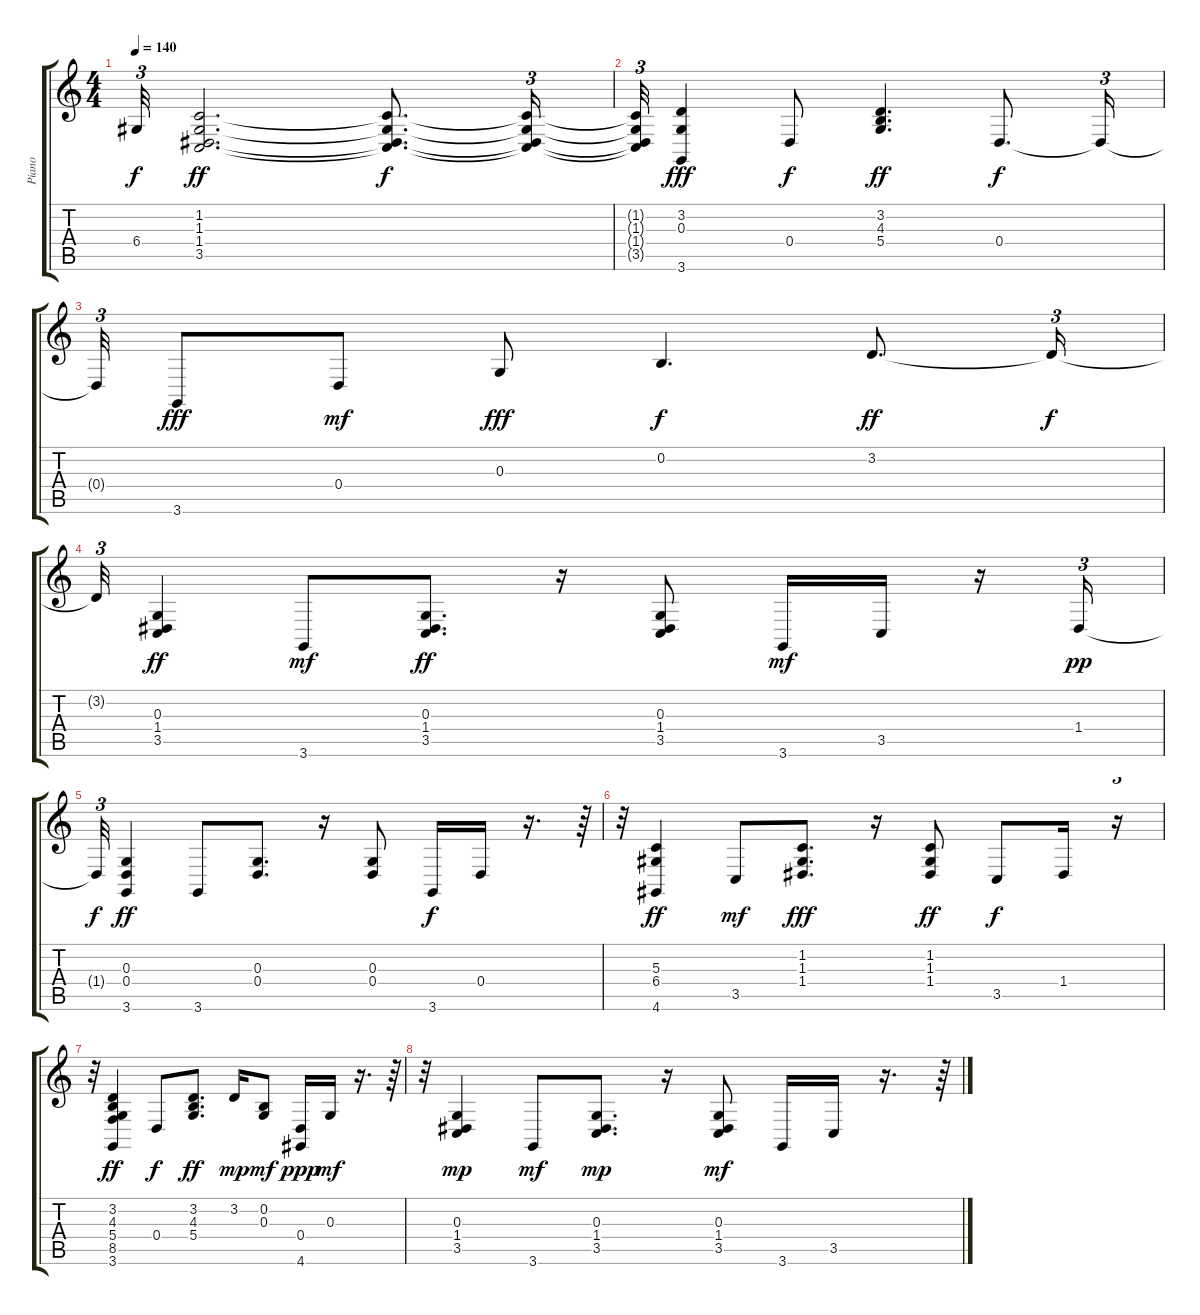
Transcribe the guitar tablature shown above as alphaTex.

\track ("Piano" "Piano") {instrument tangoaccordion}
\staff {score tabs}
\tuning (E4 B3 G3 D3 A2 E2) {hide}
\ts (4 4)
\tempo 140
\clef g2
\ks c
6.4{t}.32{tu (3 2) dy f} (1.2 1.3 1.4 3.5).2{d dy ff} (1.2{t} 1.3{t} 1.4{t} 3.5{t}).8{d dy f} (1.2{t} 1.3{t} 1.4{t} 3.5{t}).16{tu (3 2)} |
(1.2{t} 1.3{t} 1.4{t} 3.5{t}).32{tu (3 2)} (3.2 0.3 3.6).4{dy fff} 0.4.8{dy f} (3.2 4.3 5.4).4{d dy ff} 0.4.8{d dy f} 0.4{t}.16{tu (3 2)} |
0.4{t}.32{tu (3 2)} 3.6.8{dy fff} 0.4.8{dy mf} 0.3.8{dy fff} 0.2.4{d dy f} 3.2.8{d dy ff} 3.2{t}.16{tu (3 2) dy f} |
3.2{t}.32{tu (3 2)} (0.3 1.4 3.5).4{dy ff} 3.6.8{dy mf} (0.3 1.4 3.5).8{d dy ff} r.16 (0.3 1.4 3.5).8 3.6.16{dy mf} 3.5.16 r.16 1.4.16{tu (3 2) dy pp} |
1.4{t}.32{tu (3 2) dy f} (0.3 0.4 3.6).4{dy ff} 3.6.8 (0.3 0.4).8{d} r.16 (0.3 0.4).8 3.6.16{dy f} 0.4.16 r.16{d} r.64{tu (3 2)} |
r.32{tu (3 2)} (5.3 6.4 4.6).4{dy ff} 3.5.8{dy mf} (1.2 1.3 1.4).8{d dy fff} r.16 (1.2 1.3 1.4).8{dy ff} 3.5.8{dy f} 1.4.16 r.16{tu (3 2)} |
r.32{tu (3 2)} (3.2 4.3 5.4 8.5 3.6).4{dy ff} 0.4.8{dy f} (3.2 4.3 5.4).8{d dy ff} 3.2.16{dy mp} (0.2 0.3).8{dy mf} (0.4 4.6).16{dy ppp} 0.3.16{dy mf} r.16{d} r.64{tu (3 2)} |
r.32{tu (3 2)} (0.3 1.4 3.5).4{dy mp} 3.6.8{dy mf} (0.3 1.4 3.5).8{d dy mp} r.16 (0.3 1.4 3.5).8{dy mf} 3.6.16 3.5.16 r.16{d} r.64{tu (3 2)}
